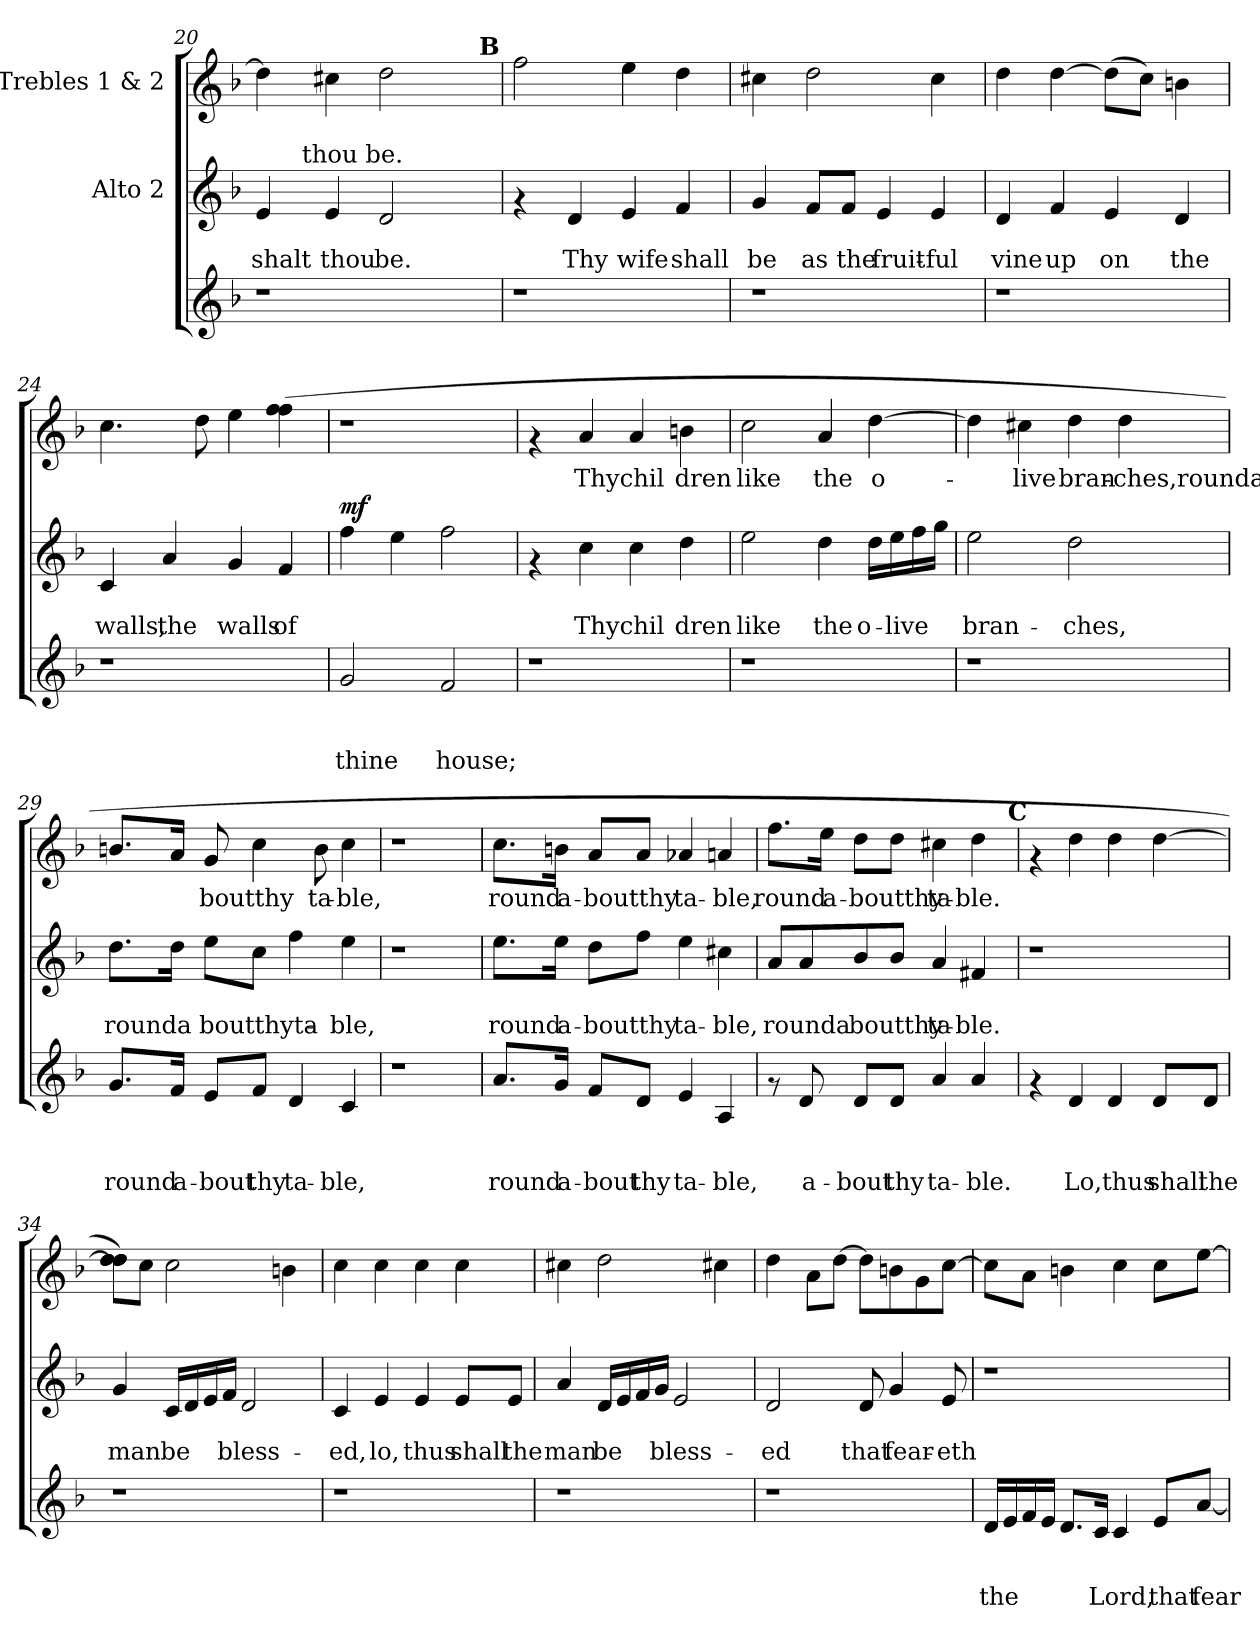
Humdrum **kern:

**kern	**text	**text	**text	**kern	**text	**text	**dynam	**kern	**text
*part3	*part3	*part3	*part3	*part2	*part2	*part2	*part2	*part1	*part1
*staff3	*staff3	*staff3	*staff3	*staff2	*staff2	*staff2	*staff2	*staff1	*staff1
*	*	*	*	*I"Alto 2	*	*	*	*I"Trebles 1 & 2	*
!!LO:PB:g=z
*clefG2	*	*	*	*clefG2	*	*	*	*clefG2	*
*k[b-]	*	*	*	*k[b-]	*	*	*	*k[b-]	*
*F:	*	*	*	*F:	*	*	*	*F:	*
=20	=20	=20	=20	=20	=20	=20	=20	=20	=20
!	!	!	!	!	!	!LO:LY:b	!	!	!
*	*	*	*	*^	*	*	*	*^	*
1r	.	.	.	4e/	8.ryy	.	shalt	.	4dd\]	2...ryy	.
!	!	!	!	!	!LO:TX:a:t=thou be.	!	!	!	!	!	!
.	.	.	.	.	2ryy	.	.	.	.	.	.
!	!	!	!	!	!	!	!LO:LY:b	!	!	!	!
.	.	.	.	4e/	.	.	thou	.	4cc#X\	.	.
!	!	!	!	!	!	!	!LO:LY:b	!	!	!	!
.	.	.	.	2d/	.	.	be.	.	2dd\	.	.
.	.	.	.	.	4ryy	.	.	.	.	.	.
!	!	!	!	!	!	!	!	!	!	!LO:TX:a:B:t=B	!
.	.	.	.	.	16ryy	.	.	.	.	16ryy	.
*	*	*	*	*v	*v	*	*	*	*	*	*
*	*	*	*	*	*	*	*	*v	*v	*
=21	=21	=21	=21	=21	=21	=21	=21	=21	=21
1r	.	.	.	4rf	.	.	.	2ff\	.
!	!	!	!	!	!	!LO:LY:b	!	!	!
.	.	.	.	4d/	.	Thy	.	.	.
!	!	!	!	!	!	!LO:LY:b	!	!	!
.	.	.	.	4e/	.	wife	.	4ee\	.
!	!	!	!	!	!	!LO:LY:b	!	!	!
.	.	.	.	4f/	.	shall	.	4dd\	.
=22	=22	=22	=22	=22	=22	=22	=22	=22	=22
!	!	!	!	!	!	!LO:LY:b	!	!	!
1r	.	.	.	4g/	.	be	.	4cc#X\	.
!	!	!	!	!	!	!LO:LY:b	!	!	!
.	.	.	.	8f/L	.	as	.	2dd\	.
!	!	!	!	!	!	!LO:LY:b	!	!	!
.	.	.	.	8f/J	.	the	.	.	.
!	!	!	!	!	!	!LO:LY:b	!	!	!
.	.	.	.	4e/	.	fruit-	.	.	.
!	!	!	!	!	!	!LO:LY:b	!	!	!
.	.	.	.	4e/	.	-ful	.	4cc#\	.
=23	=23	=23	=23	=23	=23	=23	=23	=23	=23
!	!	!	!	!	!	!LO:LY:b	!	!	!
1r	.	.	.	4d/	.	vine	.	4dd\	.
!	!	!	!	!	!	!LO:LY:b	!	!	!
.	.	.	.	4f/	.	up	.	[>4dd\	.
!	!	!	!	!	!	!LO:LY:b	!	!	!
.	.	.	.	4e/	.	on	.	(>8dd\L]	.
.	.	.	.	.	.	.	.	8cc\J)	.
!	!	!	!	!	!	!LO:LY:b	!	!	!
.	.	.	.	4d/	.	the	.	4bn\	.
=24	=24	=24	=24	=24	=24	=24	=24	=24	=24
!	!	!	!	!	!	!LO:LY:b	!	!	!
1r	.	.	.	4c/	.	walls,	.	4.cc\	.
!	!	!	!	!	!	!LO:LY:b	!	!	!
.	.	.	.	4a/	.	the	.	.	.
.	.	.	.	.	.	.	.	8dd\	.
!	!	!	!	!	!	!LO:LY:b	!	!	!
.	.	.	.	4g/	.	walls	.	4ee\	.
!	!	!	!	!	!	!LO:LY:b	!	!	!
.	.	.	.	4f/	.	of	.	(>4ff\ 4ff\ 4ff\	.
!!LO:PB:g=z
=25	=25	=25	=25	=25	=25	=25	=25	=25	=25
!	!	!	!LO:LY:b	!	!	!	!LO:DY:b	!	!
2g/	.	.	thine	4ff\	.	.	mf	1r	.
.	.	.	.	4ee\	.	.	.	.	.
!	!	!	!LO:LY:b	!	!	!	!	!	!
2f/	.	.	house;	2ff\	.	.	.	.	.
=26	=26	=26	=26	=26	=26	=26	=26	=26	=26
1r	.	.	.	4rf	.	.	.	4rf	.
!	!	!	!	!	!	!LO:LY:b	!	!	!LO:LY:b
.	.	.	.	4cc\	.	Thychil	.	4a/	Thychil
.	.	.	.	4cc\	.	.	.	4a/	.
!	!	!	!	!	!	!LO:LY:b	!	!	!LO:LY:b
.	.	.	.	4dd\	.	dren	.	4bn\	dren
=27	=27	=27	=27	=27	=27	=27	=27	=27	=27
!	!	!	!	!	!	!LO:LY:b	!	!	!LO:LY:b
1r	.	.	.	2ee\	.	like	.	2cc\	like
!	!	!	!	!	!	!LO:LY:b	!	!	!LO:LY:b
.	.	.	.	4dd\	.	the	.	4a/	the
!	!	!	!	!	!	!LO:LY:b	!	!	!LO:LY:b
.	.	.	.	16dd\LL	.	o-	.	[>4dd\	o-
!	!	!	!	!	!	!LO:LY:b	!	!	!
.	.	.	.	16ee\	.	-live	.	.	.
.	.	.	.	16ff\	.	.	.	.	.
.	.	.	.	16gg\JJ	.	.	.	.	.
=28	=28	=28	=28	=28	=28	=28	=28	=28	=28
!	!	!	!	!	!	!LO:LY:b	!	!	!
1r	.	.	.	2ee\	.	bran-	.	4dd\]	.
!	!	!	!	!	!	!	!	!	!LO:LY:b
.	.	.	.	.	.	.	.	4cc#X\	-live
!	!	!	!	!	!	!LO:LY:b	!	!	!LO:LY:b
.	.	.	.	2dd\	.	-ches,	.	4dd\	bran-
!	!	!	!	!	!	!	!	!	!LO:LY:b
.	.	.	.	.	.	.	.	4dd\	-ches,rounda
=29	=29	=29	=29	=29	=29	=29	=29	=29	=29
!	!	!	!LO:LY:b	!	!	!LO:LY:b	!	!	!
8.g/L	.	.	round	8.dd\L	.	rounda	.	8.bn/L	.
!	!	!	!LO:LY:b	!	!	!	!	!	!
16f/Jk	.	.	a-	16dd\Jk	.	.	.	16a/Jk	.
!	!	!	!LO:LY:b	!	!	!LO:LY:b	!	!	!LO:LY:b
8e/L	.	.	-bout	8ee\L	.	boutthyta-	.	8g/	boutthy
!	!	!	!LO:LY:b	!	!	!	!	!	!
8f/J	.	.	thy	8cc\J	.	.	.	4cc\	.
!	!	!	!LO:LY:b	!	!	!	!	!	!
4d/	.	.	ta-	4ff\	.	.	.	.	.
!	!	!	!	!	!	!	!	!	!LO:LY:b
.	.	.	.	.	.	.	.	8b\	ta-
!	!	!	!LO:LY:b	!	!	!LO:LY:b	!	!	!LO:LY:b
4c/	.	.	-ble,	4ee\	.	-ble,	.	4cc\	-ble,
!!LO:LB:g=z
=30	=30	=30	=30	=30	=30	=30	=30	=30	=30
1r	.	.	.	1r	.	.	.	1r	.
=31	=31	=31	=31	=31	=31	=31	=31	=31	=31
!	!	!	!LO:LY:b	!	!	!LO:LY:b	!	!	!LO:LY:b
8.a/L	.	.	round	8.ee\L	.	round	.	8.cc\L	round
!	!	!	!LO:LY:b	!	!	!LO:LY:b	!	!	!LO:LY:b
16g/Jk	.	.	a-	16ee\Jk	.	a-	.	16bn\Jk	a-
!	!	!	!LO:LY:b	!	!	!LO:LY:b	!	!	!LO:LY:b
8f/L	.	.	-bout	8dd\L	.	-boutthy	.	8a/L	-boutthy
!	!	!	!LO:LY:b	!	!	!	!	!	!
8d/J	.	.	thy	8ff\J	.	.	.	8a/J	.
!	!	!	!LO:LY:b	!	!	!LO:LY:b	!	!	!LO:LY:b
4e/	.	.	ta-	4ee\	.	ta-	.	4a-X/	ta-
!	!	!	!LO:LY:b	!	!	!LO:LY:b	!	!	!LO:LY:b
4A/	.	.	-ble,	4cc#X\	.	-ble,	.	4an/	-ble,
=32	=32	=32	=32	=32	=32	=32	=32	=32	=32
!	!	!	!	!	!	!LO:LY:b	!	!	!LO:LY:b
*	*	*	*	*	*	*	*	*^	*
8rf	.	.	.	8a/L	.	rounda	.	8.ff\L	2ryy	round
!	!	!	!LO:LY:b	!	!	!	!	!	!	!
8d/	.	.	a-	8a/	.	.	.	.	.	.
!	!	!	!	!	!	!	!	!	!	!LO:LY:b
.	.	.	.	.	.	.	.	16ee\Jk	.	a-
!	!	!	!LO:LY:b	!	!	!LO:LY:b	!	!	!	!LO:LY:b
8d/L	.	.	-bout	8b-/	.	boutthy	.	8dd\L	.	-boutthy
!	!	!	!LO:LY:b	!	!	!	!	!	!	!
8d/J	.	.	thy	8b-/J	.	.	.	8dd\J	.	.
!	!	!	!LO:LY:b	!	!	!LO:LY:b	!	!	!	!LO:LY:b
4a/	.	.	ta-	4a/	.	ta-	.	4cc#X\	4...ryy	ta-
!	!	!	!LO:LY:b	!	!	!LO:LY:b	!	!	!	!LO:LY:b
4a/	.	.	-ble.	4f#X/	.	-ble.	.	4dd\	.	-ble.
!	!	!	!	!	!	!	!	!	!LO:TX:a:B:t=C	!
.	.	.	.	.	.	.	.	.	32ryy	.
*	*	*	*	*	*	*	*	*v	*v	*
=33	=33	=33	=33	=33	=33	=33	=33	=33	=33
4rf	.	.	.	1r	.	.	.	4rf	.
!	!	!	!LO:LY:b	!	!	!	!	!	!
4d/	.	.	Lo,	.	.	.	.	4dd\	.
!	!	!	!LO:LY:b	!	!	!	!	!	!
4d/	.	.	thus	.	.	.	.	4dd\	.
!	!	!	!LO:LY:b	!	!	!	!	!	!
8d/L	.	.	shall	.	.	.	.	[<4dd\	.
!	!	!	!LO:LY:b	!	!	!	!	!	!
8d/J	.	.	the	.	.	.	.	.	.
!!LO:LB:g=z
=34	=34	=34	=34	=34	=34	=34	=34	=34	=34
!	!	!	!	!	!	!LO:LY:b	!	!	!
1r	.	.	.	4g/	.	man	.	8dd\] 8dd\ 8dd\ 8dd\ 8dd\ 8dd\ 8dd\L)	.
.	.	.	.	.	.	.	.	8cc\J	.
!	!	!	!	!	!	!LO:LY:b	!	!	!
.	.	.	.	16c/LL	.	be	.	2cc\	.
.	.	.	.	16d/	.	.	.	.	.
.	.	.	.	16e/	.	.	.	.	.
!	!	!	!	!	!	!LO:LY:b	!	!	!
.	.	.	.	16f/JJ	.	bless-	.	.	.
.	.	.	.	2d/	.	.	.	.	.
.	.	.	.	.	.	.	.	4bn\	.
=35	=35	=35	=35	=35	=35	=35	=35	=35	=35
!	!	!	!	!	!	!LO:LY:b	!	!	!
1r	.	.	.	4c/	.	-ed,	.	4cc\	.
!	!	!	!	!	!	!LO:LY:b	!	!	!
.	.	.	.	4e/	.	lo,	.	4cc\	.
!	!	!	!	!	!	!LO:LY:b	!	!	!
.	.	.	.	4e/	.	thus	.	4cc\	.
!	!	!	!	!	!	!LO:LY:b	!	!	!
.	.	.	.	8e/L	.	shall	.	4cc\	.
!	!	!	!	!	!	!LO:LY:b	!	!	!
.	.	.	.	8e/J	.	the	.	.	.
=36	=36	=36	=36	=36	=36	=36	=36	=36	=36
!	!	!	!	!	!	!LO:LY:b	!	!	!
1r	.	.	.	4a/	.	man	.	4cc#X\	.
!	!	!	!	!	!	!LO:LY:b	!	!	!
.	.	.	.	16d/LL	.	be	.	2dd\	.
.	.	.	.	16e/	.	.	.	.	.
.	.	.	.	16f/	.	.	.	.	.
!	!	!	!	!	!	!LO:LY:b	!	!	!
.	.	.	.	16g/JJ	.	bless-	.	.	.
.	.	.	.	2e/	.	.	.	.	.
.	.	.	.	.	.	.	.	4cc#X\	.
=37	=37	=37	=37	=37	=37	=37	=37	=37	=37
!	!	!	!	!	!	!LO:LY:b	!	!	!
1r	.	.	.	2d/	.	-ed	.	4dd\	.
.	.	.	.	.	.	.	.	8a\L	.
.	.	.	.	.	.	.	.	[>8dd\J	.
!	!	!	!	!	!	!LO:LY:b	!	!	!
.	.	.	.	8d/	.	that	.	8dd\L]	.
!	!	!	!	!	!	!LO:LY:b	!	!	!
.	.	.	.	4g/	.	fear-	.	8bn\	.
.	.	.	.	.	.	.	.	8g\	.
!	!	!	!	!	!	!LO:LY:b	!	!	!
.	.	.	.	8e/	.	-eth	.	[<8cc\J	.
!!LO:PB:g=z
=38	=38	=38	=38	=38	=38	=38	=38	=38	=38
!	!	!	!LO:LY:b	!	!	!	!	!	!
16d/LL	.	.	the	1r	.	.	.	8cc\L]	.
16e/	.	.	.	.	.	.	.	.	.
16f/	.	.	.	.	.	.	.	8a\J	.
16e/JJ	.	.	.	.	.	.	.	.	.
8.d/L	.	.	.	.	.	.	.	4bn\	.
!	!	!	!LO:LY:b	!	!	!	!	!	!
16c/Jk	.	.	Lord,	.	.	.	.	.	.
4c/	.	.	.	.	.	.	.	4cc\	.
!	!	!	!LO:LY:b	!	!	!	!	!	!
8e/L	.	.	that	.	.	.	.	8cc\L	.
!	!	!	!LO:LY:b	!	!	!	!	!	!
[<8a/J	.	.	fear-	.	.	.	.	[>8ee\J	.
=	=	=	=	=	=	=	=	=	=
*-	*-	*-	*-	*-	*-	*-	*-	*-	*-
